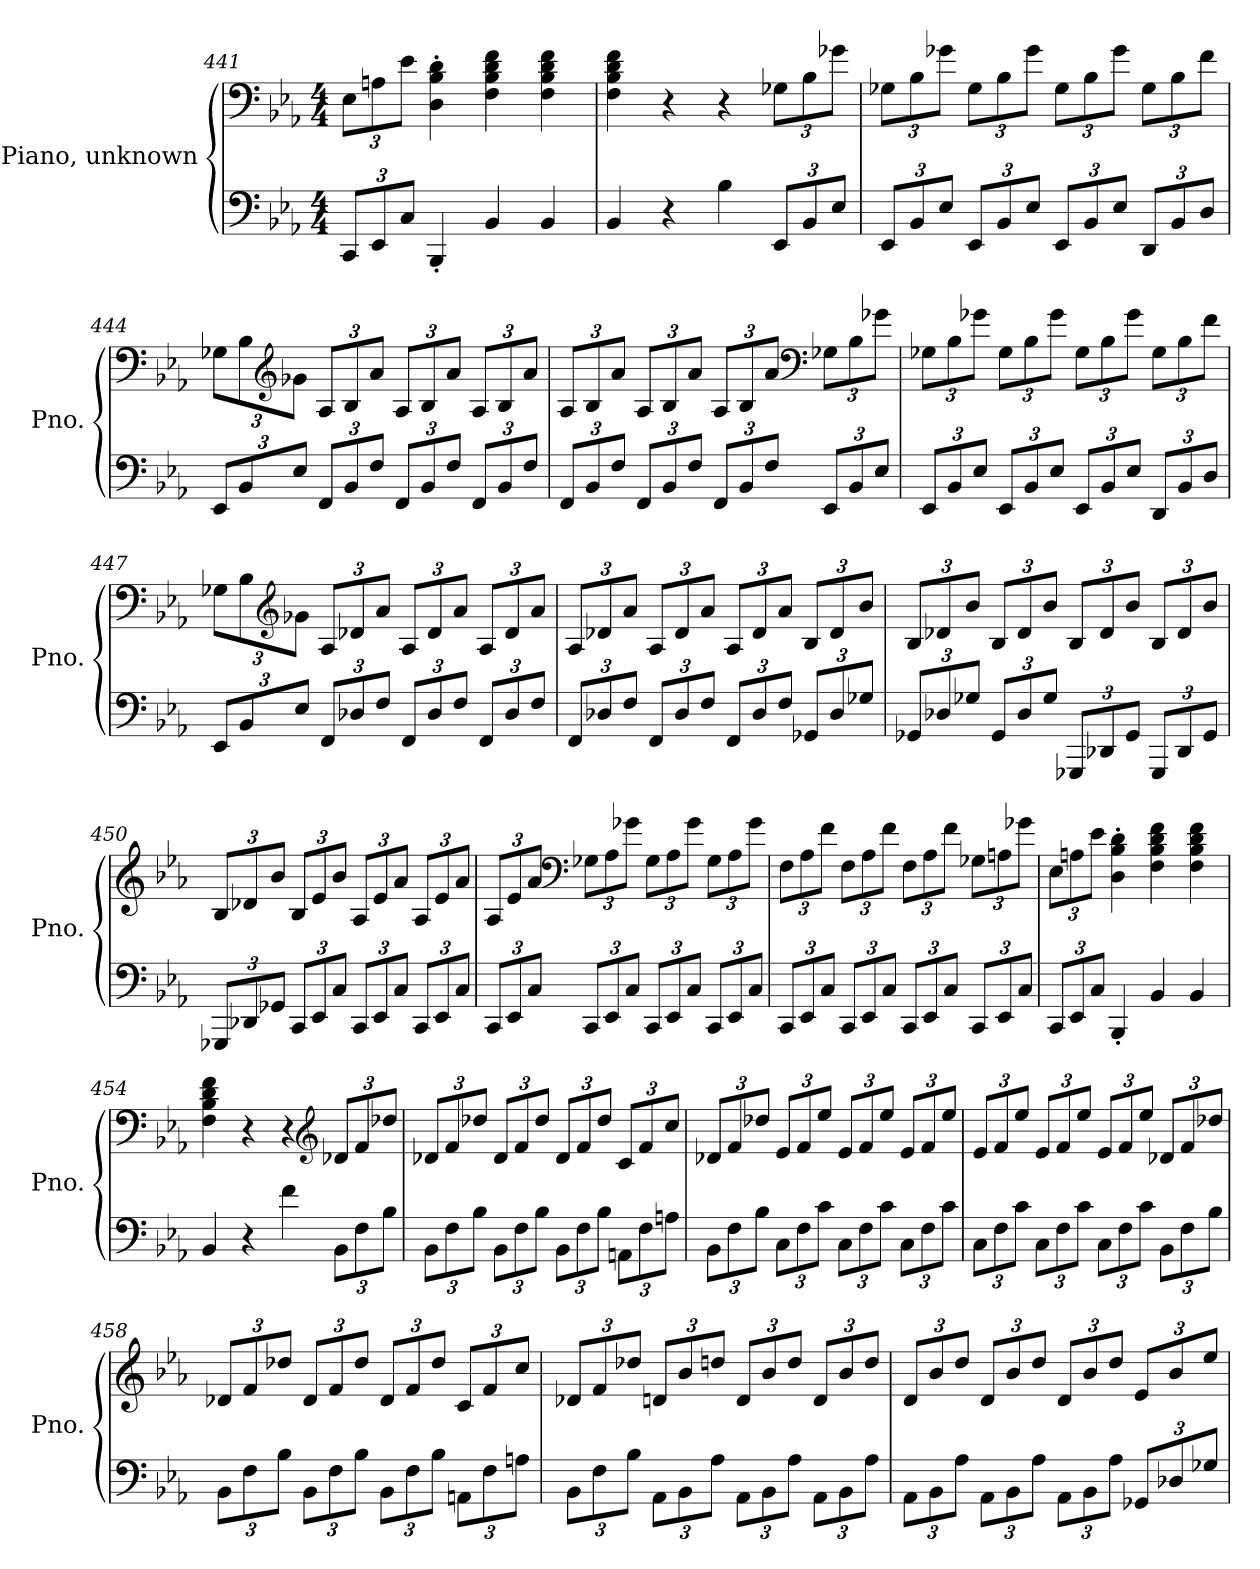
**kern	**kern
*part1	*part1
*staff2	*staff1
*I"Piano, unknown	*
*I'Pno.	*
*clefF4	*clefF4
*k[b-e-a-]	*k[b-e-a-]
*M4/4	*M4/4
*Xbrackettup	*Xbrackettup
=441	=441
12CC/L	12E-\L
12EE-/	12An\
12C/J	12e-\J
4BBB-'/	4D\' 4B-\' 4d\'
4BB-/	4F\ 4B-\ 4d\ 4f\
4BB-/	4F\ 4B-\ 4d\ 4f\
!!LO:LB:g=z
=442	=442
4BB-/	4F\ 4B-\ 4d\ 4f\
4r	4r
4B-\	4r
12EE-/L	12G-X\L
12BB-/	12B-\
12E-/J	12g-X\J
=443	=443
12EE-/L	12G-X\L
12BB-/	12B-\
12E-/J	12g-X\J
12EE-/L	12G-\L
12BB-/	12B-\
12E-/J	12g-\J
12EE-/L	12G-\L
12BB-/	12B-\
12E-/J	12g-\J
12DD/L	12G-\L
12BB-/	12B-\
12D/J	12f\J
=444	=444
12EE-/L	12G-X\L
12BB-/	12B-\
*	*clefG2
12E-/J	12g-X\J
12FF/L	12A-/L
12BB-/	12B-/
12F/J	12a-/J
12FF/L	12A-/L
12BB-/	12B-/
12F/J	12a-/J
12FF/L	12A-/L
12BB-/	12B-/
12F/J	12a-/J
!!LO:LB:g=z
=445	=445
12FF/L	12A-/L
12BB-/	12B-/
12F/J	12a-/J
12FF/L	12A-/L
12BB-/	12B-/
12F/J	12a-/J
12FF/L	12A-/L
12BB-/	12B-/
12F/J	12a-/J
*	*clefF4
12EE-/L	12G-X\L
12BB-/	12B-\
12E-/J	12g-X\J
=446	=446
12EE-/L	12G-X\L
12BB-/	12B-\
12E-/J	12g-X\J
12EE-/L	12G-\L
12BB-/	12B-\
12E-/J	12g-\J
12EE-/L	12G-\L
12BB-/	12B-\
12E-/J	12g-\J
12DD/L	12G-\L
12BB-/	12B-\
12D/J	12f\J
=447	=447
12EE-/L	12G-X\L
12BB-/	12B-\
*	*clefG2
12E-/J	12g-X\J
12FF/L	12A-/L
12D-X/	12d-X/
12F/J	12a-/J
12FF/L	12A-/L
12D-/	12d-/
12F/J	12a-/J
12FF/L	12A-/L
12D-/	12d-/
12F/J	12a-/J
!!LO:LB:g=z
=448	=448
12FF/L	12A-/L
12D-X/	12d-X/
12F/J	12a-/J
12FF/L	12A-/L
12D-/	12d-/
12F/J	12a-/J
12FF/L	12A-/L
12D-/	12d-/
12F/J	12a-/J
12GG-X/L	12B-/L
12D-/	12d-/
12G-X/J	12b-/J
=449	=449
12GG-X/L	12B-/L
12D-X/	12d-X/
12G-X/J	12b-/J
12GG-/L	12B-/L
12D-/	12d-/
12G-/J	12b-/J
12GGG-X/L	12B-/L
12DD-X/	12d-/
12GG-/J	12b-/J
12GGG-/L	12B-/L
12DD-/	12d-/
12GG-/J	12b-/J
=450	=450
12GGG-X/L	12B-/L
12DD-X/	12d-X/
12GG-X/J	12b-/J
12CC/L	12B-/L
12EE-/	12e-/
12C/J	12b-/J
12CC/L	12A-/L
12EE-/	12e-/
12C/J	12a-/J
12CC/L	12A-/L
12EE-/	12e-/
12C/J	12a-/J
!!LO:PB:g=z
=451	=451
12CC/L	12A-/L
12EE-/	12e-/
12C/J	12a-/J
*	*clefF4
12CC/L	12G-X\L
12EE-/	12A-\
12C/J	12g-X\J
12CC/L	12G-\L
12EE-/	12A-\
12C/J	12g-\J
12CC/L	12G-\L
12EE-/	12A-\
12C/J	12g-\J
=452	=452
12CC/L	12F\L
12EE-/	12A-\
12C/J	12f\J
12CC/L	12F\L
12EE-/	12A-\
12C/J	12f\J
12CC/L	12F\L
12EE-/	12A-\
12C/J	12f\J
12CC/L	12G-X\L
12EE-/	12An\
12C/J	12g-X\J
=453	=453
12CC/L	12E-\L
12EE-/	12An\
12C/J	12e-\J
4BBB-'/	4D\' 4B-\' 4d\'
4BB-/	4F\ 4B-\ 4d\ 4f\
4BB-/	4F\ 4B-\ 4d\ 4f\
!!LO:LB:g=z
=454	=454
4BB-/	4F\ 4B-\ 4d\ 4f\
4r	4r
4f\	4r
*	*clefG2
12BB-\L	12d-X/L
12F\	12f/
12B-\J	12dd-X/J
=455	=455
12BB-\L	12d-X/L
12F\	12f/
12B-\J	12dd-X/J
12BB-\L	12d-/L
12F\	12f/
12B-\J	12dd-/J
12BB-\L	12d-/L
12F\	12f/
12B-\J	12dd-/J
12AAn\L	12c/L
12F\	12f/
12An\J	12cc/J
=456	=456
12BB-\L	12d-X/L
12F\	12f/
12B-\J	12dd-X/J
12C\L	12e-/L
12F\	12f/
12c\J	12ee-/J
12C\L	12e-/L
12F\	12f/
12c\J	12ee-/J
12C\L	12e-/L
12F\	12f/
12c\J	12ee-/J
!!LO:LB:g=z
=457	=457
12C\L	12e-/L
12F\	12f/
12c\J	12ee-/J
12C\L	12e-/L
12F\	12f/
12c\J	12ee-/J
12C\L	12e-/L
12F\	12f/
12c\J	12ee-/J
12BB-\L	12d-X/L
12F\	12f/
12B-\J	12dd-X/J
=458	=458
12BB-\L	12d-X/L
12F\	12f/
12B-\J	12dd-X/J
12BB-\L	12d-/L
12F\	12f/
12B-\J	12dd-/J
12BB-\L	12d-/L
12F\	12f/
12B-\J	12dd-/J
12AAn\L	12c/L
12F\	12f/
12An\J	12cc/J
=459	=459
12BB-\L	12d-X/L
12F\	12f/
12B-\J	12dd-X/J
12AA-\L	12dn/L
12BB-\	12b-/
12A-\J	12ddn/J
12AA-\L	12d/L
12BB-\	12b-/
12A-\J	12dd/J
12AA-\L	12d/L
12BB-\	12b-/
12A-\J	12dd/J
!!LO:LB:g=z
=460	=460
12AA-\L	12d/L
12BB-\	12b-/
12A-\J	12dd/J
12AA-\L	12d/L
12BB-\	12b-/
12A-\J	12dd/J
12AA-\L	12d/L
12BB-\	12b-/
12A-\J	12dd/J
12GG-X/L	12e-/L
12D-X/	12b-/
12G-X/J	12ee-/J
=	=
*-	*-
